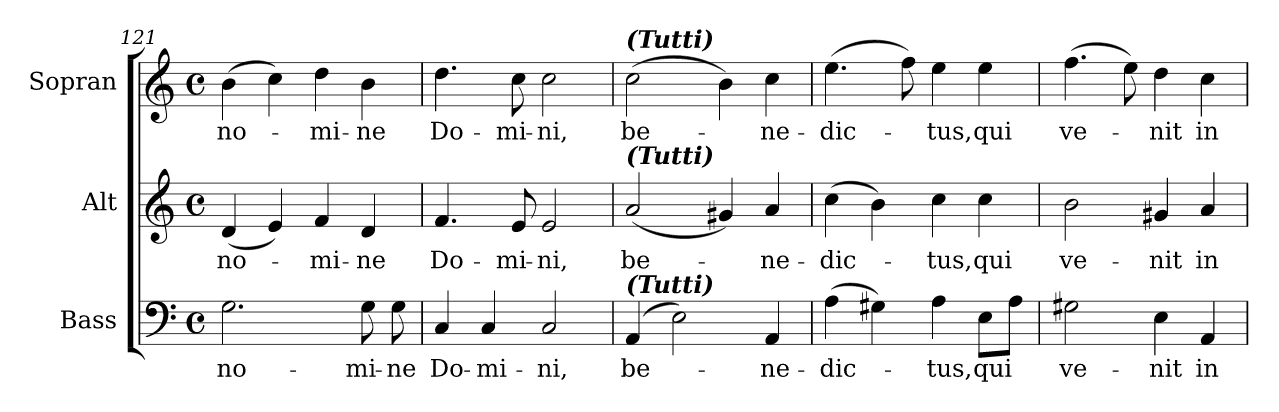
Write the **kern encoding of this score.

**kern	**text	**kern	**text	**kern	**text
*part3	*part3	*part2	*part2	*part1	*part1
*staff3	*staff3	*staff2	*staff2	*staff1	*staff1
*I"Bass	*	*I"Alt	*	*I"Sopran	*
*I'B.	*	*I'A.	*	*I'S.	*
*clefF4	*	*clefG2	*	*clefG2	*
*k[]	*	*k[]	*	*k[]	*
*C:	*	*C:	*	*C:	*
*M4/4	*	*M4/4	*	*M4/4	*
*met(c)	*	*met(c)	*	*met(c)	*
=121	=121	=121	=121	=121	=121
!	!LO:LY:b	!	!LO:LY:b	!	!LO:LY:b
2.G\	no-	(<4d/	no-	(>4b\	no-
.	.	4e/)	.	4cc\)	.
!	!	!	!LO:LY:b	!	!LO:LY:b
.	.	4f/	-mi-	4dd\	-mi-
!	!LO:LY:b	!	!LO:LY:b	!	!LO:LY:b
8G\	-mi-	4d/	-ne	4b\	-ne
!	!LO:LY:b	!	!	!	!
8G\	-ne	.	.	.	.
=122	=122	=122	=122	=122	=122
!	!LO:LY:b	!	!LO:LY:b	!	!LO:LY:b
4C/	Do-	4.f/	Do-	4.dd\	Do-
!	!LO:LY:b	!	!	!	!
4C/	-mi-	.	.	.	.
!	!	!	!LO:LY:b	!	!LO:LY:b
.	.	8e/	-mi-	8cc\	-mi-
!	!LO:LY:b	!	!LO:LY:b	!	!LO:LY:b
2C/	-ni,	2e/	-ni,	2cc\	-ni,
!!LO:PB:g=z
=123	=123	=123	=123	=123	=123
!	!	!	!	!LO:TX:a:Bi:t=(Tutti)	!
!	!	!LO:TX:a:Bi:t=(Tutti)	!	!	!
!LO:TX:a:Bi:t=(Tutti)	!	!	!	!	!
!	!LO:LY:b	!	!LO:LY:b	!	!LO:LY:b
(4AA/	be-	(<2a/	be-	(>2cc\	be-
2E\)	.	.	.	.	.
.	.	4g#X/)	.	4b\)	.
!	!LO:LY:b	!	!LO:LY:b	!	!LO:LY:b
4AA/	-ne-	4a/	-ne-	4cc\	-ne-
=124	=124	=124	=124	=124	=124
!	!LO:LY:b	!	!LO:LY:b	!	!LO:LY:b
(>4A\	-dic-	(>4cc\	-dic-	(>4.ee\	-dic-
4G#X\)	.	4b\)	.	.	.
.	.	.	.	8ff\)	.
!	!LO:LY:b	!	!LO:LY:b	!	!LO:LY:b
4A\	-tus,	4cc\	-tus,	4ee\	-tus,
!	!LO:LY:b	!	!LO:LY:b	!	!LO:LY:b
8E\L	qui	4cc\	qui	4ee\	qui
8A\J	.	.	.	.	.
=125	=125	=125	=125	=125	=125
!	!LO:LY:b	!	!LO:LY:b	!	!LO:LY:b
2G#X\	ve-	2b\	ve-	(>4.ff\	ve-
.	.	.	.	8ee\)	.
!	!LO:LY:b	!	!LO:LY:b	!	!LO:LY:b
4E\	-nit	4g#X/	-nit	4dd\	-nit
!	!LO:LY:b	!	!LO:LY:b	!	!LO:LY:b
4AA/	in	4a/	in	4cc\	in
=	=	=	=	=	=
*-	*-	*-	*-	*-	*-
